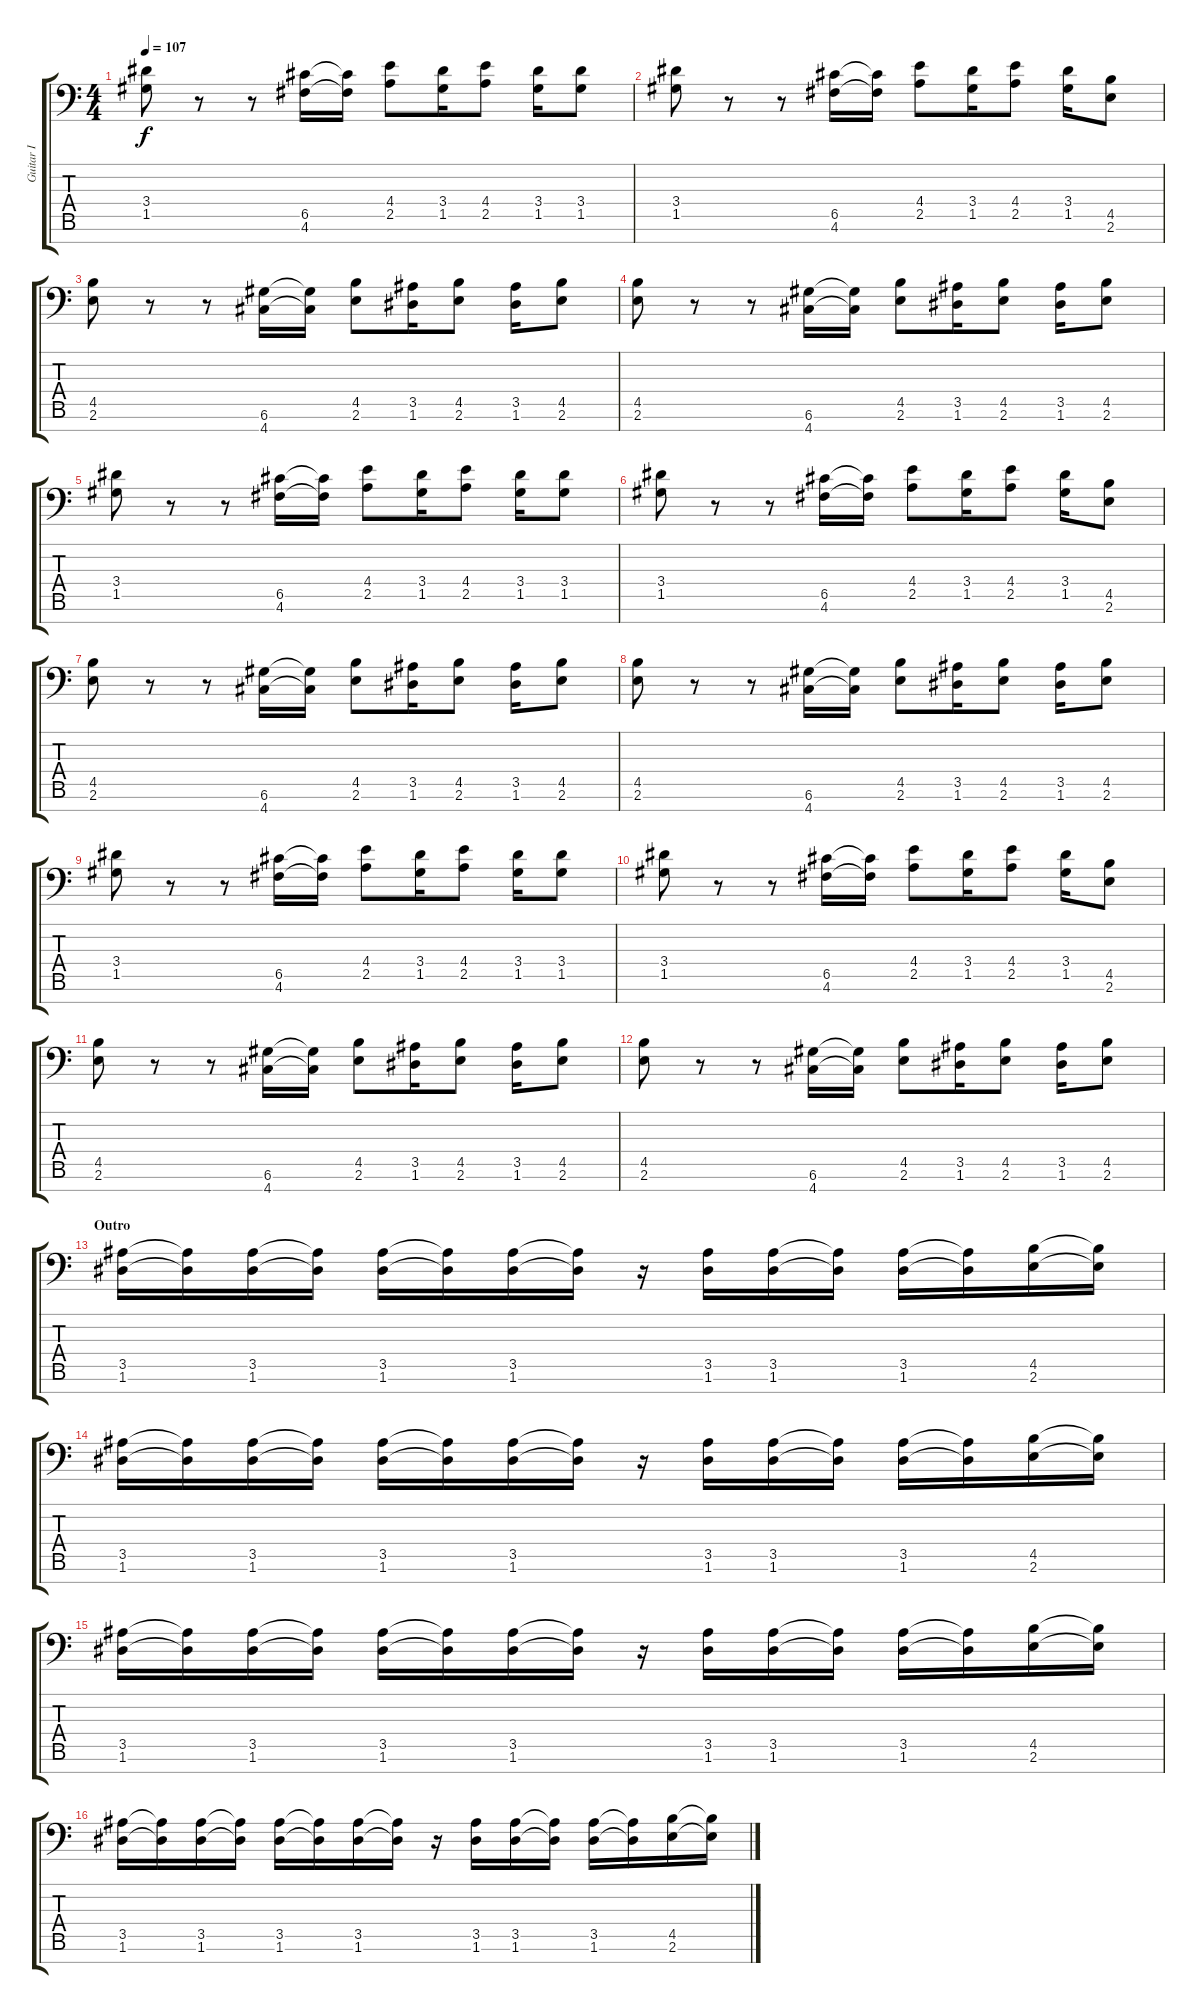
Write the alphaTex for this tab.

\track ("Guitar I" "Guitar I") {instrument distortionguitar}
\staff {score tabs}
\tuning (D4 A3 F3 C3 G2 D2 A1) {hide}
\ts (4 4)
\tempo 107
\clef f4
\ks c
(3.4 1.5).8{dy f} r.8 r.8 (6.5 4.6).16 (6.5{t} 4.6{t}).16 (4.4 2.5).8 (3.4 1.5).16 (4.4 2.5).8 (3.4 1.5).16 (3.4 1.5).8 |
(3.4 1.5).8 r.8 r.8 (6.5 4.6).16 (6.5{t} 4.6{t}).16 (4.4 2.5).8 (3.4 1.5).16 (4.4 2.5).8 (3.4 1.5).16 (4.5 2.6).8 |
(4.5 2.6).8 r.8 r.8 (6.6 4.7).16 (6.6{t} 4.7{t}).16 (4.5 2.6).8 (3.5 1.6).16 (4.5 2.6).8 (3.5 1.6).16 (4.5 2.6).8 |
(4.5 2.6).8 r.8 r.8 (6.6 4.7).16 (6.6{t} 4.7{t}).16 (4.5 2.6).8 (3.5 1.6).16 (4.5 2.6).8 (3.5 1.6).16 (4.5 2.6).8 |
(3.4 1.5).8 r.8 r.8 (6.5 4.6).16 (6.5{t} 4.6{t}).16 (4.4 2.5).8 (3.4 1.5).16 (4.4 2.5).8 (3.4 1.5).16 (3.4 1.5).8 |
(3.4 1.5).8 r.8 r.8 (6.5 4.6).16 (6.5{t} 4.6{t}).16 (4.4 2.5).8 (3.4 1.5).16 (4.4 2.5).8 (3.4 1.5).16 (4.5 2.6).8 |
(4.5 2.6).8 r.8 r.8 (6.6 4.7).16 (6.6{t} 4.7{t}).16 (4.5 2.6).8 (3.5 1.6).16 (4.5 2.6).8 (3.5 1.6).16 (4.5 2.6).8 |
(4.5 2.6).8 r.8 r.8 (6.6 4.7).16 (6.6{t} 4.7{t}).16 (4.5 2.6).8 (3.5 1.6).16 (4.5 2.6).8 (3.5 1.6).16 (4.5 2.6).8 |
(3.4 1.5).8 r.8 r.8 (6.5 4.6).16 (6.5{t} 4.6{t}).16 (4.4 2.5).8 (3.4 1.5).16 (4.4 2.5).8 (3.4 1.5).16 (3.4 1.5).8 |
(3.4 1.5).8 r.8 r.8 (6.5 4.6).16 (6.5{t} 4.6{t}).16 (4.4 2.5).8 (3.4 1.5).16 (4.4 2.5).8 (3.4 1.5).16 (4.5 2.6).8 |
(4.5 2.6).8 r.8 r.8 (6.6 4.7).16 (6.6{t} 4.7{t}).16 (4.5 2.6).8 (3.5 1.6).16 (4.5 2.6).8 (3.5 1.6).16 (4.5 2.6).8 |
(4.5 2.6).8 r.8 r.8 (6.6 4.7).16 (6.6{t} 4.7{t}).16 (4.5 2.6).8 (3.5 1.6).16 (4.5 2.6).8 (3.5 1.6).16 (4.5 2.6).8 |
\section ("" "Outro")
(3.5 1.6).16 (3.5{t} 1.6{t}).16 (3.5 1.6).16 (3.5{t} 1.6{t}).16 (3.5 1.6).16 (3.5{t} 1.6{t}).16 (3.5 1.6).16 (3.5{t} 1.6{t}).16 r.16 (3.5 1.6).16 (3.5 1.6).16 (3.5{t} 1.6{t}).16 (3.5 1.6).16 (3.5{t} 1.6{t}).16 (4.5 2.6).16 (4.5{t} 2.6{t}).16 |
(3.5 1.6).16 (3.5{t} 1.6{t}).16 (3.5 1.6).16 (3.5{t} 1.6{t}).16 (3.5 1.6).16 (3.5{t} 1.6{t}).16 (3.5 1.6).16 (3.5{t} 1.6{t}).16 r.16 (3.5 1.6).16 (3.5 1.6).16 (3.5{t} 1.6{t}).16 (3.5 1.6).16 (3.5{t} 1.6{t}).16 (4.5 2.6).16 (4.5{t} 2.6{t}).16 |
(3.5 1.6).16 (3.5{t} 1.6{t}).16 (3.5 1.6).16 (3.5{t} 1.6{t}).16 (3.5 1.6).16 (3.5{t} 1.6{t}).16 (3.5 1.6).16 (3.5{t} 1.6{t}).16 r.16 (3.5 1.6).16 (3.5 1.6).16 (3.5{t} 1.6{t}).16 (3.5 1.6).16 (3.5{t} 1.6{t}).16 (4.5 2.6).16 (4.5{t} 2.6{t}).16 |
(3.5 1.6).16 (3.5{t} 1.6{t}).16 (3.5 1.6).16 (3.5{t} 1.6{t}).16 (3.5 1.6).16 (3.5{t} 1.6{t}).16 (3.5 1.6).16 (3.5{t} 1.6{t}).16 r.16 (3.5 1.6).16 (3.5 1.6).16 (3.5{t} 1.6{t}).16 (3.5 1.6).16 (3.5{t} 1.6{t}).16 (4.5 2.6).16 (4.5{t} 2.6{t}).16
